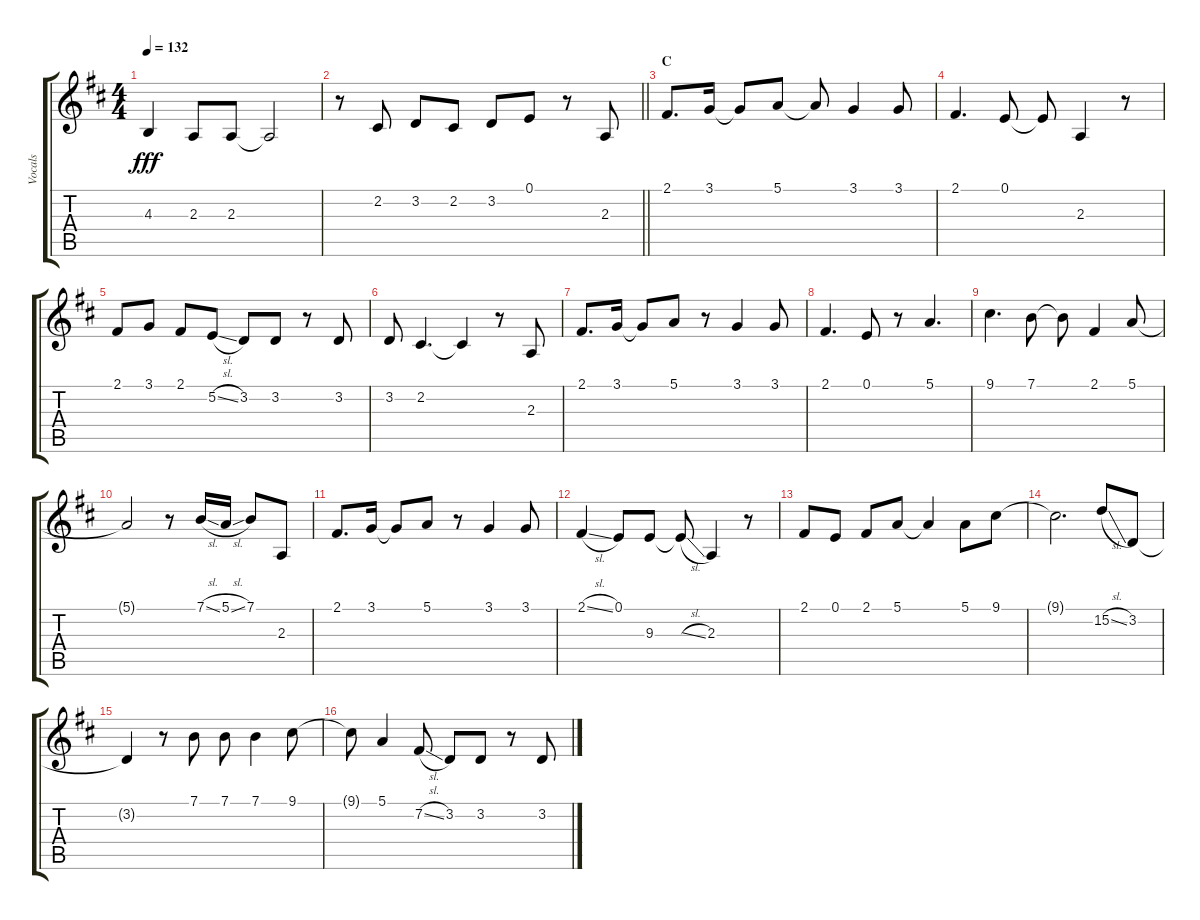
\track ("Vocals" "Vocals") {instrument voiceoohs}
\staff {score tabs}
\tuning (E4 B3 G3 D3 A2 E2) {hide}
\ts (4 4)
\tempo 132
\clef g2
\ks d
4.3.4{dy fff} 2.3.8 2.3.8 2.3{t}.2 |
\barLineRight lightlight
r.8 2.2.8 3.2.8 2.2.8 3.2.8 0.1.8 r.8 2.3.8 |
\section ("" "C")
2.1.8{d} 3.1.16 3.1{t}.8 5.1.8 5.1{t}.8 3.1.4 3.1.8 |
2.1.4{d} 0.1.8 0.1{t}.8 2.3.4 r.8 |
2.1.8 3.1.8 2.1.8 5.2{sl}.8 3.2.8 3.2.8 r.8 3.2.8 |
3.2.8 2.2.4{d} 2.2{t}.4 r.8 2.3.8 |
2.1.8{d} 3.1.16 3.1{t}.8 5.1.8 r.8 3.1.4 3.1.8 |
2.1.4{d} 0.1.8 r.8 5.1.4{d} |
9.1.4{d} 7.1.8 7.1{t}.8 2.1.4 5.1.8 |
5.1{t}.2 r.8 7.1{sl}.16 5.1{sl}.16 7.1.8 2.3.8 |
2.1.8{d} 3.1.16 3.1{t}.8 5.1.8 r.8 3.1.4 3.1.8 |
2.1{sl}.4 0.1.8 9.3.8 9.3{sl t}.8 2.3.4 r.8 |
2.1.8 0.1.8 2.1.8 5.1.8 5.1{t}.4 5.1.8 9.1.8 |
9.1{t}.2{d} 15.2{sl}.8 3.2.8 |
3.2{t}.4 r.8 7.1.8 7.1.8 7.1.4 9.1.8 |
9.1{t}.8 5.1.4 7.2{sl}.8 3.2.8 3.2.8 r.8 3.2.8
